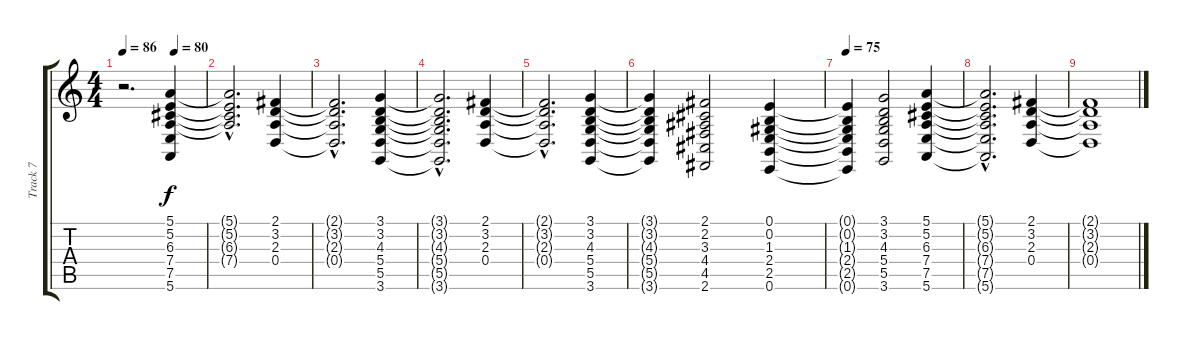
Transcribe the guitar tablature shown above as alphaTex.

\track ("Track 7" "Track 7") {instrument drawbarorgan}
\staff {score tabs}
\tuning (E4 B3 G3 D3 A2 E2) {hide}
\ts (4 4)
\tempo 86
\tempo (80 0.625)
\clef g2
\ks c
r.2{d dy f} (5.1 5.2 6.3 7.4 7.5 5.6).4 |
(5.1{hac t} 5.2{hac t} 6.3{hac t} 7.4{hac t}).2{d} (2.1 3.2 2.3 0.4).4 |
(2.1{hac t} 3.2{hac t} 2.3{hac t} 0.4{hac t}).2{d} (3.1 3.2 4.3 5.4 5.5 3.6).4 |
(3.1{hac t} 3.2{hac t} 4.3{hac t} 5.4{hac t} 5.5{hac t} 3.6{hac t}).2{d} (2.1 3.2 2.3 0.4).4 |
(2.1{hac t} 3.2{hac t} 2.3{hac t} 0.4{hac t}).2{d} (3.1 3.2 4.3 5.4 5.5 3.6).4 |
(3.1{t} 3.2{t} 4.3{t} 5.4{t} 5.5{t} 3.6{t}).4 (2.1 2.2 3.3 4.4 4.5 2.6).2 (0.1 0.2 1.3 2.4 2.5 0.6).4 |
\tempo 75
(0.1{t} 0.2{t} 1.3{t} 2.4{t} 2.5{t} 0.6{t}).4 (3.1 3.2 4.3 5.4 5.5 3.6).2 (5.1 5.2 6.3 7.4 7.5 5.6).4 |
(5.1{hac t} 5.2{hac t} 6.3{hac t} 7.4{hac t} 7.5{hac t} 5.6{hac t}).2{d} (2.1 3.2 2.3 0.4).4 |
(2.1{t} 3.2{t} 2.3{t} 0.4{t}).1{volume 0}
